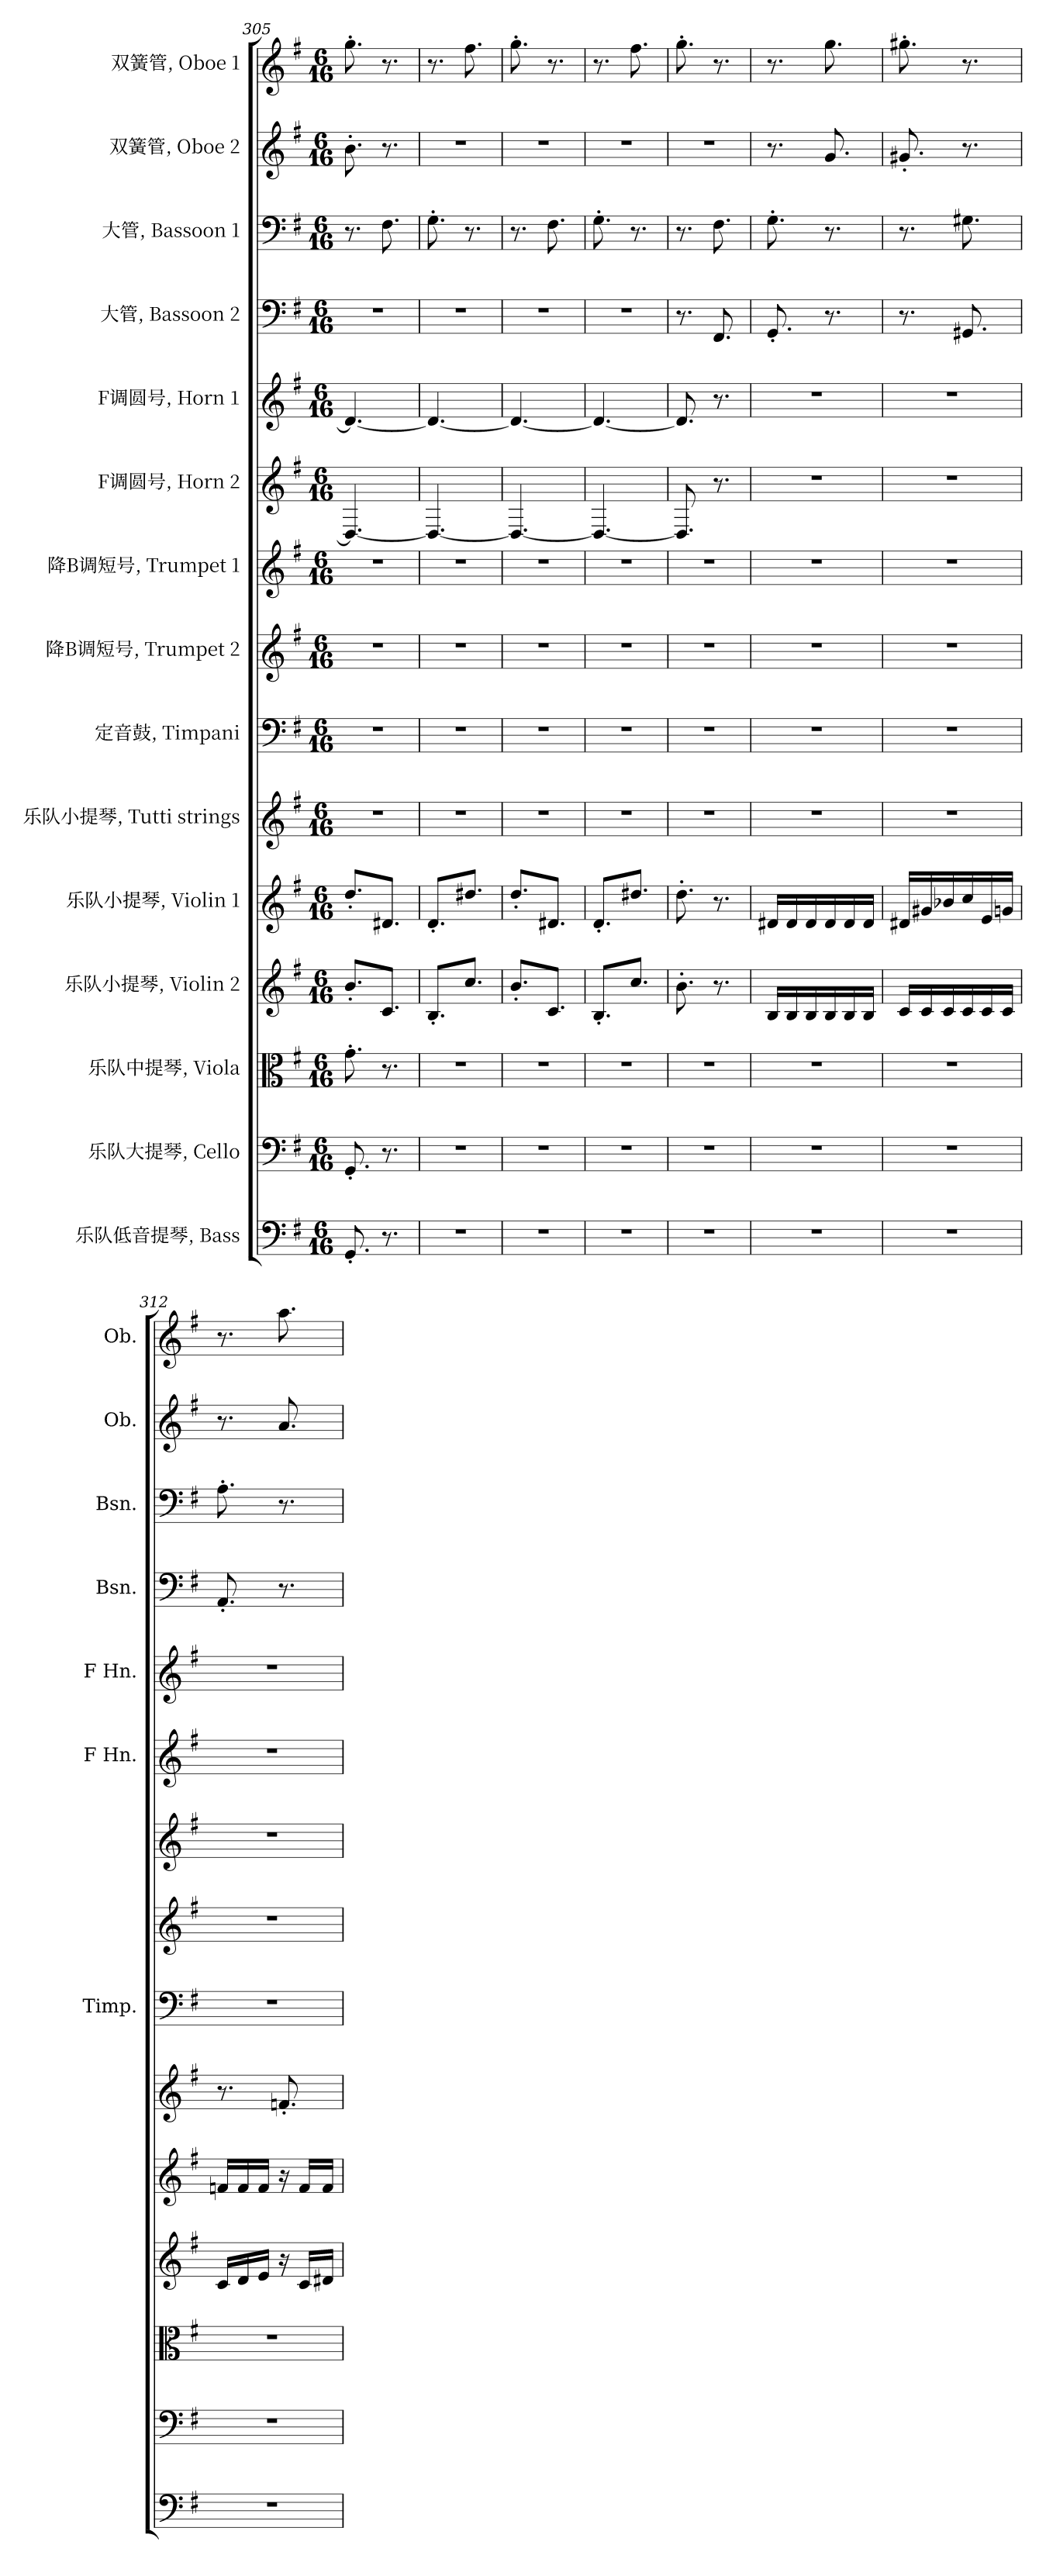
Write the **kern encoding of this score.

**kern	**kern	**kern	**kern	**kern	**kern	**kern	**kern	**kern	**kern	**kern	**kern	**kern	**kern	**kern
*part15	*part14	*part13	*part12	*part11	*part10	*part9	*part8	*part7	*part6	*part5	*part4	*part3	*part2	*part1
*staff15	*staff14	*staff13	*staff12	*staff11	*staff10	*staff9	*staff8	*staff7	*staff6	*staff5	*staff4	*staff3	*staff2	*staff1
*I"乐队低音提琴, Bass	*I"乐队大提琴, Cello	*I"乐队中提琴, Viola	*I"乐队小提琴, Violin 2	*I"乐队小提琴, Violin 1	*I"乐队小提琴, Tutti strings	*I"定音鼓, Timpani	*I"降B调短号, Trumpet 2	*I"降B调短号, Trumpet 1	*I"F调圆号, Horn 2	*I"F调圆号, Horn 1	*I"大管, Bassoon 2	*I"大管, Bassoon 1	*I"双簧管, Oboe 2	*I"双簧管, Oboe 1
*	*	*	*	*	*	*I'Timp.	*	*	*I'F Hn.	*I'F Hn.	*I'Bsn.	*I'Bsn.	*I'Ob.	*I'Ob.
*clefF4	*clefF4	*clefC3	*clefG2	*clefG2	*clefG2	*clefF4	*clefG2	*clefG2	*clefG2	*clefG2	*clefF4	*clefF4	*clefG2	*clefG2
*ITrd7c12	*	*	*	*	*	*	*ITrd1c2	*ITrd1c2	*ITrd4c7	*ITrd4c7	*	*	*	*
*k[f#]	*k[f#]	*k[f#]	*k[f#]	*k[f#]	*k[f#]	*k[f#]	*k[b-]	*k[b-]	*k[]	*k[]	*k[f#]	*k[f#]	*k[f#]	*k[f#]
*M6/16	*M6/16	*M6/16	*M6/16	*M6/16	*M6/16	*M6/16	*M6/16	*M6/16	*M6/16	*M6/16	*M6/16	*M6/16	*M6/16	*M6/16
*MM121	*MM121	*MM121	*MM121	*MM121	*MM121	*MM121	*MM121	*MM121	*MM121	*MM121	*MM121	*MM121	*MM121	*MM121
=305	=305	=305	=305	=305	=305	=305	=305	=305	=305	=305	=305	=305	=305	=305
8.GGG'/	8.GG'/	8.g'\	8.b'/L	8.dd'/L	4.r	4.r	4.r	4.r	4.GG/_	4.G/_	4.r	8.r	8.b'\	8.gg'\
*	*	*	*	*	*	*	*	*	*	*	*	*	*	*MM126
8.r	8.r	8.r	8.c/J	8.d#X/J	.	.	.	.	.	.	.	8.F#\	8.r	8.r
=306	=306	=306	=306	=306	=306	=306	=306	=306	=306	=306	=306	=306	=306	=306
4.r	4.r	4.r	8.B'/L	8.d'/L	4.r	4.r	4.r	4.r	4.GG/_	4.G/_	4.r	8.G'\	4.r	8.r
.	.	.	8.cc/J	8.dd#X/J	.	.	.	.	.	.	.	8.r	.	8.ff#\
=307	=307	=307	=307	=307	=307	=307	=307	=307	=307	=307	=307	=307	=307	=307
4.r	4.r	4.r	8.b'/L	8.dd'/L	4.r	4.r	4.r	4.r	4.GG/_	4.G/_	4.r	8.r	4.r	8.gg'\
.	.	.	8.c/J	8.d#X/J	.	.	.	.	.	.	.	8.F#\	.	8.r
!!LO:PB:g=z
=308	=308	=308	=308	=308	=308	=308	=308	=308	=308	=308	=308	=308	=308	=308
4.r	4.r	4.r	8.B'/L	8.d'/L	4.r	4.r	4.r	4.r	4.GG/_	4.G/_	4.r	8.G'\	4.r	8.r
.	.	.	8.cc/J	8.dd#X/J	.	.	.	.	.	.	.	8.r	.	8.ff#\
=309	=309	=309	=309	=309	=309	=309	=309	=309	=309	=309	=309	=309	=309	=309
4.r	4.r	4.r	8.b'\	8.dd'\	4.r	4.r	4.r	4.r	8.GG/]	8.G/]	8.r	8.r	4.r	8.gg'\
.	.	.	8.r	8.r	.	.	.	.	8.r	8.r	8.FF#/	8.F#\	.	8.r
=310	=310	=310	=310	=310	=310	=310	=310	=310	=310	=310	=310	=310	=310	=310
*	*	*	*	*	*	*	*	*	*	*	*	*	*	*MM128
4.r	4.r	4.r	16B/LL	16d#X/LL	4.r	4.r	4.r	4.r	4.r	4.r	8.GG'/	8.G'\	8.r	8.r
.	.	.	16B/	16d#/	.	.	.	.	.	.	.	.	.	.
.	.	.	16B/	16d#/	.	.	.	.	.	.	.	.	.	.
.	.	.	16B/	16d#/	.	.	.	.	.	.	8.r	8.r	8.g/	8.gg\
.	.	.	16B/	16d#/	.	.	.	.	.	.	.	.	.	.
.	.	.	16B/JJ	16d#/JJ	.	.	.	.	.	.	.	.	.	.
=311	=311	=311	=311	=311	=311	=311	=311	=311	=311	=311	=311	=311	=311	=311
4.r	4.r	4.r	16c/LL	16d#X/LL	4.r	4.r	4.r	4.r	4.r	4.r	8.r	8.r	8.g#X'/	8.gg#X'\
.	.	.	16c/	16g#X/	.	.	.	.	.	.	.	.	.	.
.	.	.	16c/	16b-X/	.	.	.	.	.	.	.	.	.	.
.	.	.	16c/	16cc/	.	.	.	.	.	.	8.GG#X/	8.G#X\	8.r	8.r
.	.	.	16c/	16e/	.	.	.	.	.	.	.	.	.	.
.	.	.	16c/JJ	16gn/JJ	.	.	.	.	.	.	.	.	.	.
=312	=312	=312	=312	=312	=312	=312	=312	=312	=312	=312	=312	=312	=312	=312
4.r	4.r	4.r	16c/LL	16fn/LL	8.r	4.r	4.r	4.r	4.r	4.r	8.AA'/	8.A'\	8.r	8.r
.	.	.	16d/	16f/	.	.	.	.	.	.	.	.	.	.
.	.	.	16e/JJ	16f/JJ	.	.	.	.	.	.	.	.	.	.
.	.	.	16r	16r	8.fn'/	.	.	.	.	.	8.r	8.r	8.a/	8.aa\
.	.	.	16c/LL	16f/LL	.	.	.	.	.	.	.	.	.	.
.	.	.	16d#X/JJ	16f/JJ	.	.	.	.	.	.	.	.	.	.
=	=	=	=	=	=	=	=	=	=	=	=	=	=	=
*-	*-	*-	*-	*-	*-	*-	*-	*-	*-	*-	*-	*-	*-	*-
